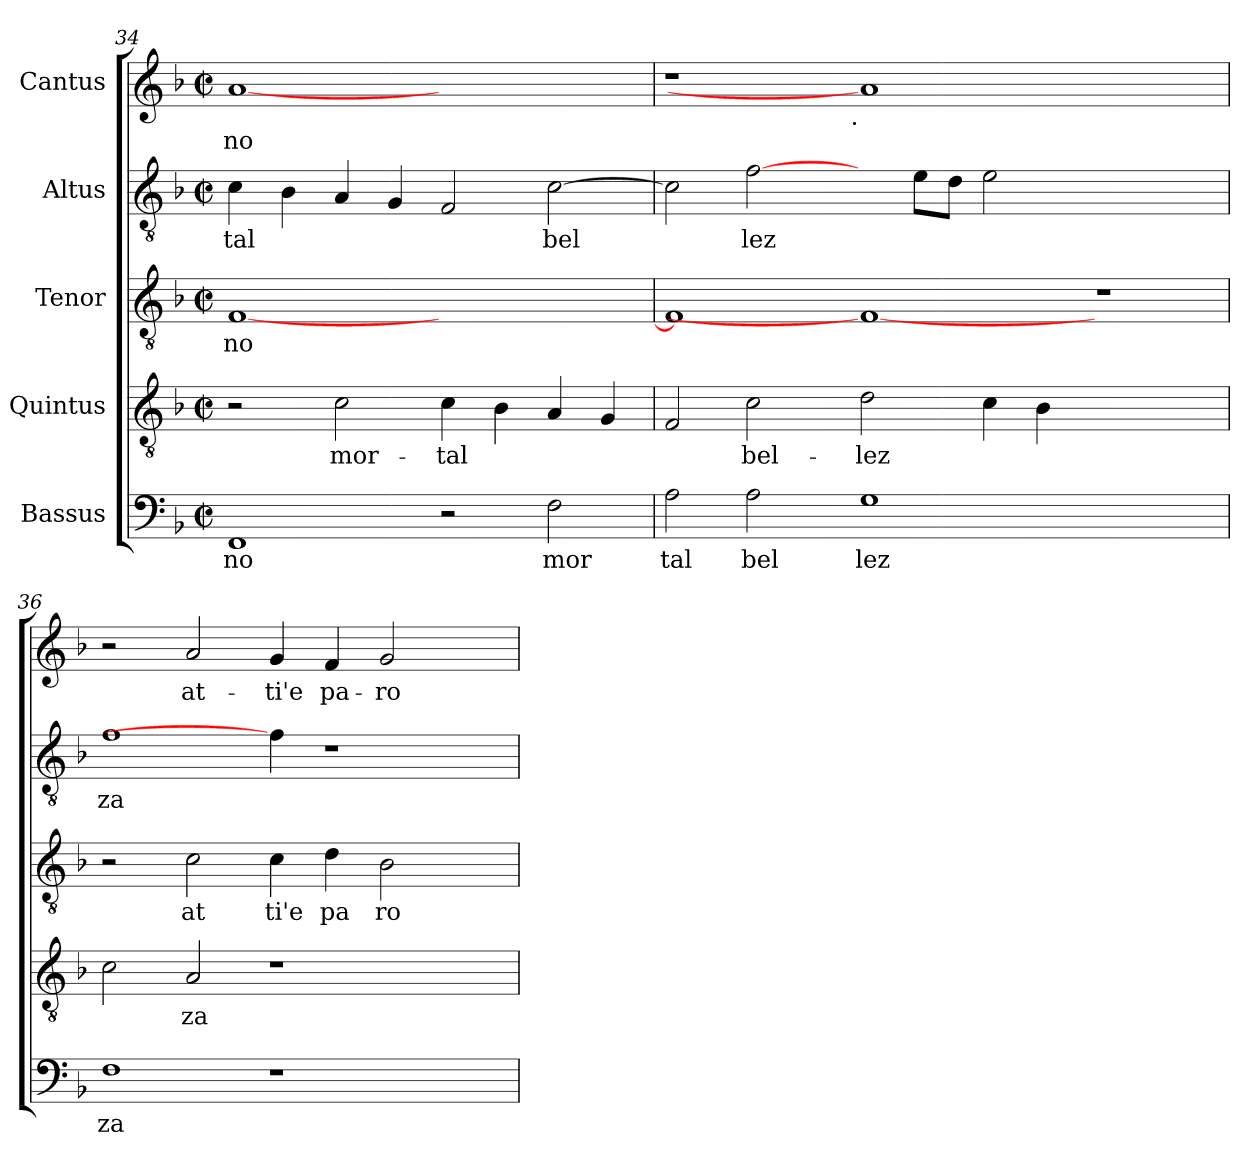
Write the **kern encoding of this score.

**kern	**text	**kern	**text	**kern	**text	**kern	**text	**kern	**text
*part5	*part5	*part4	*part4	*part3	*part3	*part2	*part2	*part1	*part1
*staff5	*staff5	*staff4	*staff4	*staff3	*staff3	*staff2	*staff2	*staff1	*staff1
*I"Bassus	*	*I"Quintus	*	*I"Tenor	*	*I"Altus	*	*I"Cantus	*
!!LO:PB:g=z
*clefF4	*	*clefGv2	*	*clefGv2	*	*clefGv2	*	*clefG2	*
*k[b-]	*	*k[b-]	*	*k[b-]	*	*k[b-]	*	*k[b-]	*
*F:	*	*F:	*	*F:	*	*F:	*	*F:	*
*M2/2	*	*M2/2	*	*M2/2	*	*M2/2	*	*M2/2	*
*met(c|)	*	*met(c|)	*	*met(c|)	*	*met(c|)	*	*met(c|)	*
=34	=34	=34	=34	=34	=34	=34	=34	=34	=34
!	!LO:LY:b	!	!	!	!LO:LY:b:cj	!	!LO:LY:b	!	!LO:LY:b:cj
1FF	no	2r	.	[<1F	no	4c\	tal	[1a	no
!	!	!	!	!	!	!	!LO:LY:b	!	!
.	.	.	.	.	.	4B-\	.	.	.
!	!	!	!LO:LY:b	!	!	!	!LO:LY:b	!	!
.	.	2c\	mor-	.	.	4A/	.	.	.
!	!	!	!	!	!	!	!LO:LY:b	!	!
.	.	.	.	.	.	4G/	.	.	.
!	!	!	!LO:LY:b	!	!	!	!LO:LY:b	!	!
2r	.	4c\	-tal	1ryy	.	2F/	.	1ryy	.
!	!	!	!LO:LY:b	!	!	!	!	!	!
.	.	4B-\	.	.	.	.	.	.	.
!	!LO:LY:b	!	!LO:LY:b	!	!	!	!LO:LY:b	!	!
2F\	mor	4A/	.	.	.	[>2c\	bel-	.	.
!	!	!	!LO:LY:b	!	!	!	!	!	!
.	.	4G/	.	.	.	.	.	.	.
=35	=35	=35	=35	=35	=35	=35	=35	=35	=35
!	!LO:LY:b	!	!LO:LY:b	!	!LO:LY:b:cj	!	!LO:LY:b	!	!
*	*	*	*	*	*	*	*	*^	*
2A\	tal	2F/	.	1F]	.	2c\]	--	1r	2ryy	.
!	!LO:LY:b	!	!LO:LY:b	!	!	!	!LO:LY:b	!	!	!
2A\	bel	2c\	bel-	.	.	[2f\	-lez-	.	4ryy	.
.	.	.	.	.	.	.	.	.	8...ryy	.
!	!	!	!	!	!	!	!	!	!LO:TX:b:t=.	!
.	.	.	.	.	.	.	.	.	1ryy	.
!	!LO:LY:b	!	!LO:LY:b	!	!	!	!	!	!	!
1G	lez	2d\	-lez-	1F_	.	4ryy	.	1a]	.	.
!	!	!	!	!	!	!	!LO:LY:b	!	!	!
.	.	.	.	.	.	8e\L	--	.	.	.
!	!	!	!	!	!	!	!LO:LY:b	!	!	!
.	.	.	.	.	.	8d\J	--	.	.	.
!	!	!	!LO:LY:b	!	!	!	!LO:LY:b	!	!	!
.	.	4c\	--	.	.	2e\	--	.	.	.
!	!	!	!LO:LY:b	!	!	!	!	!	!	!
.	.	4B-\	--	.	.	.	.	.	.	.
.	.	.	.	.	.	.	.	.	1ryy	.
1ryy	.	1ryy	.	1r	.	1ryy	.	1ryy	.	.
.	.	.	.	.	.	.	.	.	64ryy	.
=36	=36	=36	=36	=36	=36	=36	=36	=36	=36	=36
!	!LO:LY:b	!	!LO:LY:b	!	!	!	!LO:LY:b	!	!	!
*	*	*	*	*	*	*	*	*v	*v	*
1F	za	2c\	--	2r	.	1f	-za	2r	.
!	!	!	!LO:LY:b	!	!LO:LY:b:cj	!	!	!	!LO:LY:b:cj
.	.	2A/	-za	2c\	at	.	.	2a/	at-
!	!	!	!	!	!LO:LY:b:cj	!	!	!	!LO:LY:b:cj
1r	.	1r	.	4c\	ti'e	4f\]	.	4g/	-ti'e
!	!	!	!	!	!LO:LY:b:cj	!	!	!	!LO:LY:b:cj
.	.	.	.	4d\	pa	1r	.	4f/	pa-
!	!	!	!	!	!LO:LY:b:cj	!	!	!	!LO:LY:b:cj
.	.	.	.	2B-\	ro	.	.	2g/	-ro-
4ryy	.	4ryy	.	4ryy	.	.	.	4ryy	.
=	=	=	=	=	=	=	=	=	=
*-	*-	*-	*-	*-	*-	*-	*-	*-	*-
